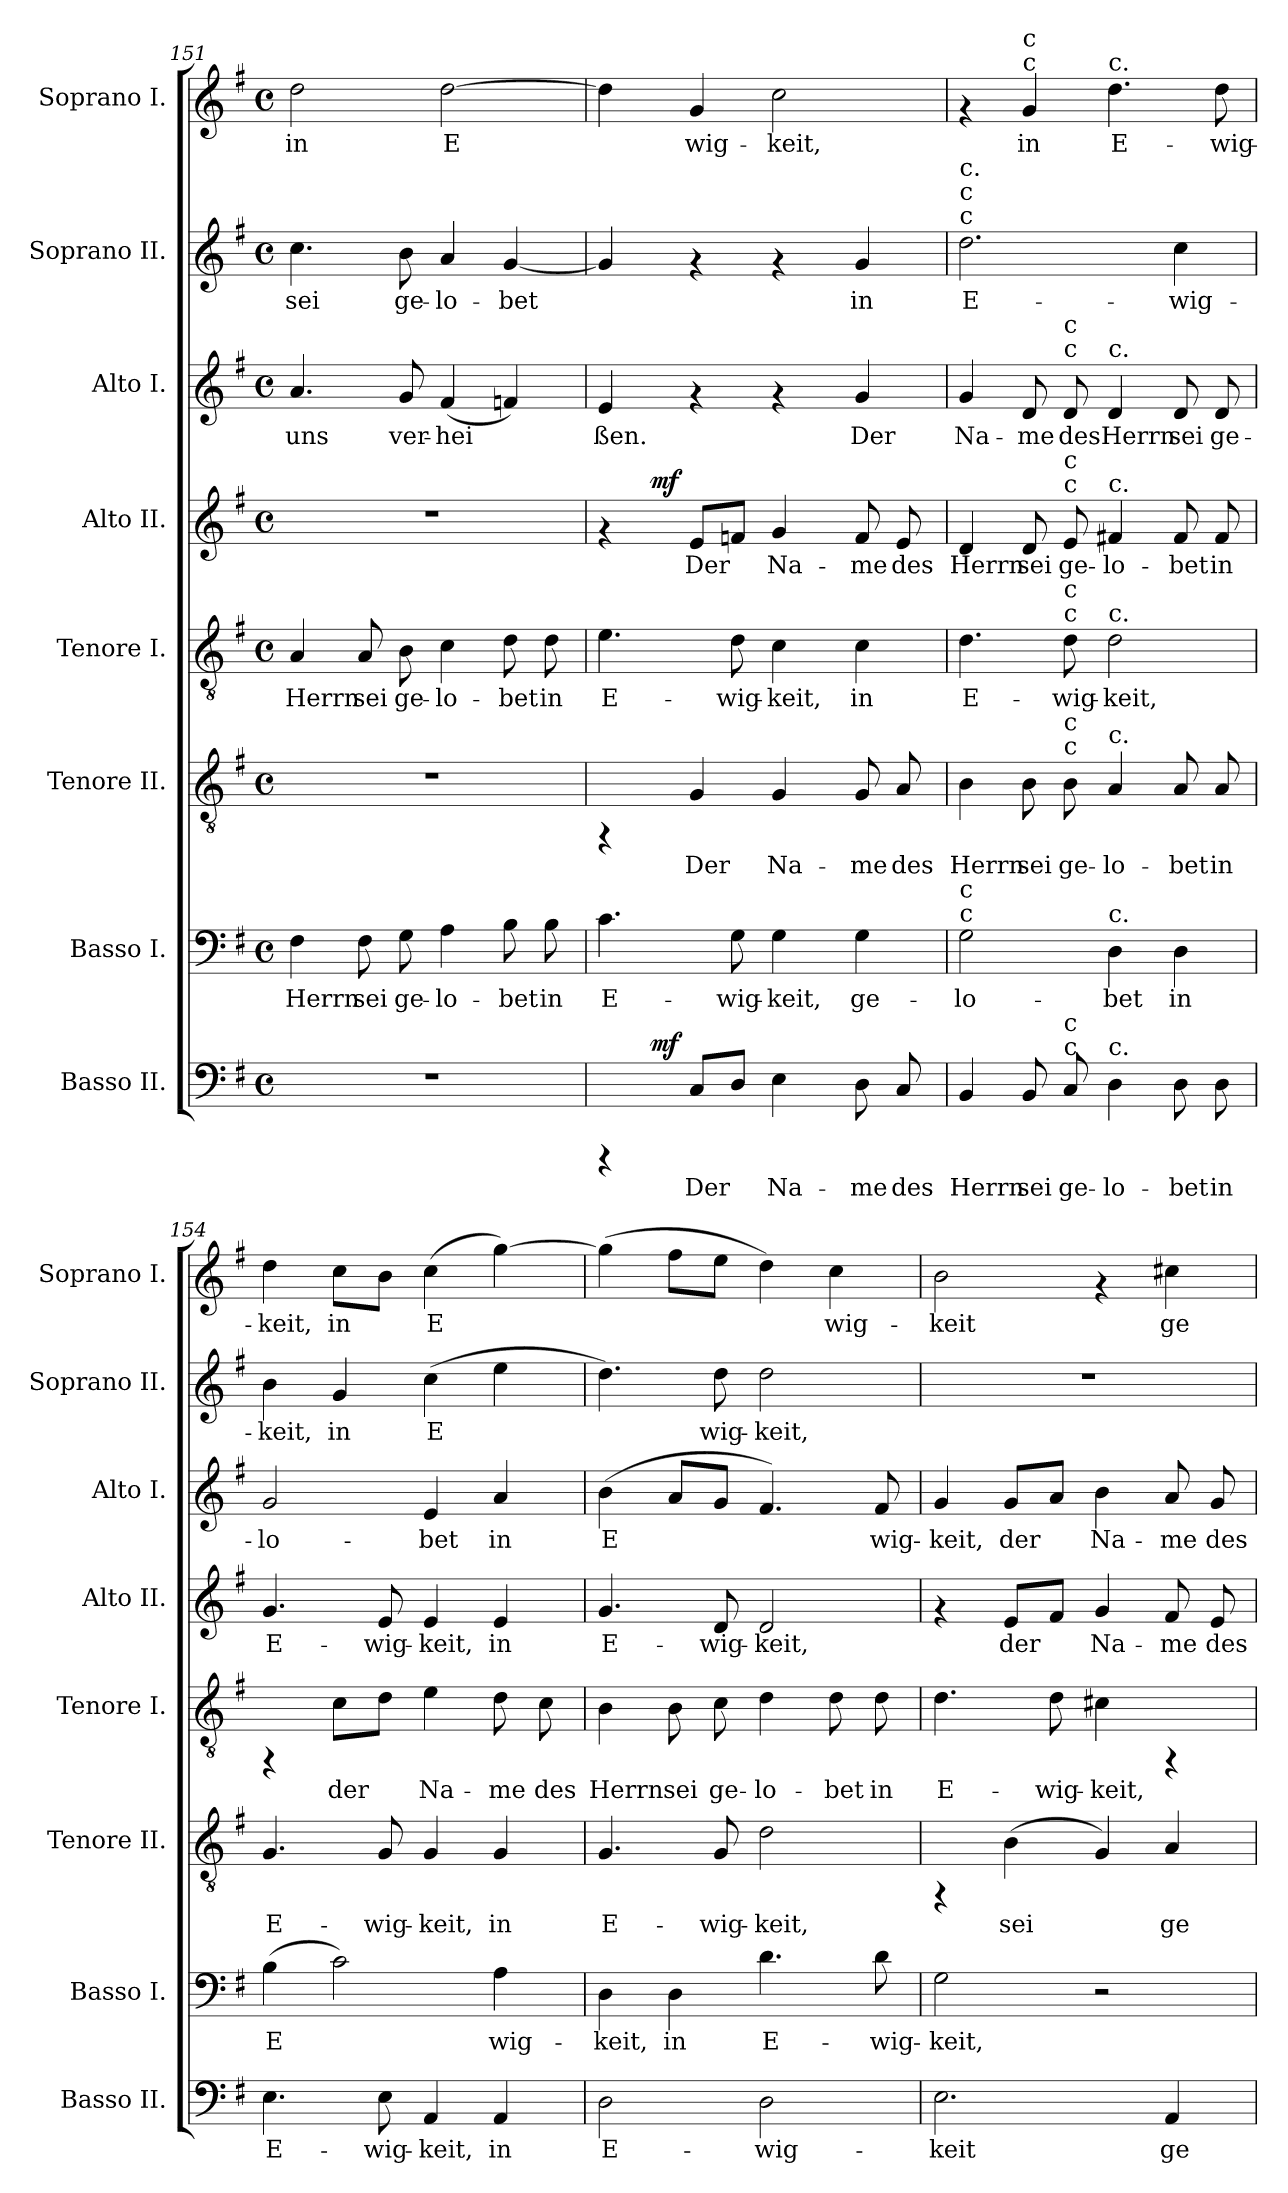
**kern	**text	**dynam	**kern	**text	**kern	**text	**kern	**text	**kern	**text	**dynam	**kern	**text	**kern	**text	**kern	**text
*part8	*part8	*part8	*part7	*part7	*part6	*part6	*part5	*part5	*part4	*part4	*part4	*part3	*part3	*part2	*part2	*part1	*part1
*staff8	*staff8	*staff8	*staff7	*staff7	*staff6	*staff6	*staff5	*staff5	*staff4	*staff4	*staff4	*staff3	*staff3	*staff2	*staff2	*staff1	*staff1
*I"Basso II.	*	*	*I"Basso I.	*	*I"Tenore II.	*	*I"Tenore I.	*	*I"Alto II.	*	*	*I"Alto I.	*	*I"Soprano II.	*	*I"Soprano I.	*
*I'Basso II.	*	*	*I'Basso I.	*	*I'Tenore II.	*	*I'Tenore I.	*	*I'Alto II.	*	*	*I'Alto I.	*	*I'Soprano II.	*	*I'Soprano I.	*
*clefF4	*	*	*clefF4	*	*clefGv2	*	*clefGv2	*	*clefG2	*	*	*clefG2	*	*clefG2	*	*clefG2	*
*k[f#]	*	*	*k[f#]	*	*k[f#]	*	*k[f#]	*	*k[f#]	*	*	*k[f#]	*	*k[f#]	*	*k[f#]	*
*G:	*	*	*G:	*	*G:	*	*G:	*	*G:	*	*	*G:	*	*G:	*	*G:	*
*M4/4	*	*	*M4/4	*	*M4/4	*	*M4/4	*	*M4/4	*	*	*M4/4	*	*M4/4	*	*M4/4	*
*met(c)	*	*	*met(c)	*	*met(c)	*	*met(c)	*	*met(c)	*	*	*met(c)	*	*met(c)	*	*met(c)	*
=151	=151	=151	=151	=151	=151	=151	=151	=151	=151	=151	=151	=151	=151	=151	=151	=151	=151
!	!	!	!	!LO:LY:b:cj	!	!	!	!LO:LY:b:cj	!	!	!	!	!LO:LY:b:cj	!	!LO:LY:b:cj	!	!LO:LY:b:cj
1r	.	.	4F#\	Herrn	1r	.	4A/	Herrn	1r	.	.	4.a/	uns	4.cc\	sei	2dd\	in
!	!	!	!	!LO:LY:b:cj	!	!	!	!LO:LY:b:cj	!	!	!	!	!	!	!	!	!
.	.	.	8F#\	sei	.	.	8A/	sei	.	.	.	.	.	.	.	.	.
!	!	!	!	!LO:LY:b:cj	!	!	!	!LO:LY:b:cj	!	!	!	!	!LO:LY:b:cj	!	!LO:LY:b:cj	!	!
.	.	.	8G\	ge-	.	.	8B\	ge-	.	.	.	8g/	ver-	8b\	ge-	.	.
!	!	!	!	!LO:LY:b:cj	!	!	!	!LO:LY:b:cj	!	!	!	!	!LO:LY:b:cj	!	!LO:LY:b:cj	!	!LO:LY:b:cj
.	.	.	4A\	-lo-	.	.	4c\	-lo-	.	.	.	(<4f#/	-hei-	4a/	-lo-	[>2dd\	E-
!	!	!	!	!LO:LY:b:cj	!	!	!	!LO:LY:b:cj	!	!	!	!	!LO:LY:b:cj	!	!LO:LY:b:cj	!	!
.	.	.	8B\	-bet	.	.	8d\	-bet	.	.	.	4fn/)	--	[<4g/	-bet	.	.
!	!	!	!	!LO:LY:b:cj	!	!	!	!LO:LY:b:cj	!	!	!	!	!	!	!	!	!
.	.	.	8B\	in	.	.	8d\	in	.	.	.	.	.	.	.	.	.
=152!	=152!	=152!	=152!	=152!	=152!	=152!	=152!	=152!	=152!	=152!	=152!	=152!	=152!	=152!	=152!	=152!	=152!
!	!	!	!	!LO:LY:b:cj	!	!	!	!LO:LY:b:cj	!	!	!	!	!LO:LY:b:cj	!	!LO:LY:b:cj	!	!LO:LY:b:cj
*^	*	*	*	*	*	*	*	*	*^	*	*	*	*	*	*	*	*
4rCCC	8ryy	.	.	4.c\	E-	4rFF	.	4.e\	E-	4rf	8ryy	.	.	4e/	-ßen.	4g/]	.	4dd\]	--
.	64ryy	.	.	.	.	.	.	.	.	.	64ryy	.	.	.	.	.	.	.	.
!	!	!	!LO:DY:a	!	!	!	!	!	!	!	!	!	!LO:DY:a	!	!	!	!	!	!
.	2ryy	.	mf	.	.	.	.	.	.	.	2ryy	.	mf	.	.	.	.	.	.
!	!	!LO:LY:b:cj	!	!	!	!	!LO:LY:b:cj	!	!	!	!	!LO:LY:b:cj	!	!	!	!	!	!	!LO:LY:b:cj
8C/L	.	Der	.	.	.	4G/	Der	.	.	8e/L	.	Der	.	4rf	.	4rf	.	4g/	-wig-
!	!	!LO:LY:b:cj	!	!	!LO:LY:b:cj	!	!	!	!LO:LY:b:cj	!	!	!LO:LY:b:cj	!	!	!	!	!	!	!
8D/J	.	.	.	8G\	-wig-	.	.	8d\	-wig-	8fn/J	.	.	.	.	.	.	.	.	.
!	!	!LO:LY:b:cj	!	!	!LO:LY:b:cj	!	!LO:LY:b:cj	!	!LO:LY:b:cj	!	!	!LO:LY:b:cj	!	!	!	!	!	!	!LO:LY:b:cj
4E\	.	Na-	.	4G\	-keit,	4G/	Na-	4c\	-keit,	4g/	.	Na-	.	4rf	.	4rf	.	2cc\	-keit,
.	4ryy	.	.	.	.	.	.	.	.	.	4ryy	.	.	.	.	.	.	.	.
!	!	!LO:LY:b:cj	!	!	!LO:LY:b:cj	!	!LO:LY:b:cj	!	!LO:LY:b:cj	!	!	!LO:LY:b:cj	!	!	!LO:LY:b:cj	!	!LO:LY:b:cj	!	!
8D\	.	-me	.	4G\	ge-	8G/	-me	4c\	in	8f/	.	-me	.	4g/	Der	4g/	in	.	.
!	!	!LO:LY:b:cj	!	!	!	!	!LO:LY:b:cj	!	!	!	!	!LO:LY:b:cj	!	!	!	!	!	!	!
8C/	.	des	.	.	.	8A/	des	.	.	8e/	.	des	.	.	.	.	.	.	.
.	16..ryy	.	.	.	.	.	.	.	.	.	16..ryy	.	.	.	.	.	.	.	.
!!LO:PB:g=z
=153!	=153!	=153!	=153!	=153!	=153!	=153!	=153!	=153!	=153!	=153!	=153!	=153!	=153!	=153!	=153!	=153!	=153!	=153!	=153!
!	!	!	!	!	!	!	!	!	!	!	!	!	!	!	!	!LO:TX:a:t=c	!	!	!
!	!	!	!	!	!	!	!	!	!	!	!	!	!	!	!	!LO:TX:a:t=c	!	!	!
!	!	!	!	!	!	!	!	!	!	!	!	!	!	!	!	!LO:TX:a:t=c.	!	!	!
!	!	!	!	!LO:TX:a:t=c	!	!	!	!	!	!	!	!	!	!	!	!	!	!	!
!	!	!	!	!LO:TX:a:t=c	!	!	!	!	!	!	!	!	!	!	!	!	!	!	!
!	!	!LO:LY:b:cj	!	!	!LO:LY:b:cj	!	!LO:LY:b:cj	!	!LO:LY:b:cj	!	!	!LO:LY:b:cj	!	!	!LO:LY:b:cj	!	!LO:LY:b:cj	!	!
*v	*v	*	*	*	*	*	*	*	*	*v	*v	*	*	*	*	*	*	*	*
4BB/	Herrn	.	2G\	-lo-	4B\	Herrn	4.d\	E-	4d/	Herrn	.	4g/	Na-	2.dd\	E-	4rf	.
!	!	!	!	!	!	!	!	!	!	!	!	!	!	!	!	!LO:TX:a:t=c	!
!	!	!	!	!	!	!	!	!	!	!	!	!	!	!	!	!LO:TX:a:t=c	!
!	!LO:LY:b:cj	!	!	!	!	!LO:LY:b:cj	!	!	!	!LO:LY:b:cj	!	!	!LO:LY:b:cj	!	!	!	!LO:LY:b:cj
8BB/	sei	.	.	.	8B\	sei	.	.	8d/	sei	.	8d/	-me	.	.	4g/	in
!	!	!	!	!	!	!	!	!	!	!	!	!LO:TX:a:t=c	!	!	!	!	!
!	!	!	!	!	!	!	!	!	!	!	!	!LO:TX:a:t=c	!	!	!	!	!
!	!	!	!	!	!	!	!	!	!LO:TX:a:t=c	!	!	!	!	!	!	!	!
!	!	!	!	!	!	!	!	!	!LO:TX:a:t=c	!	!	!	!	!	!	!	!
!	!	!	!	!	!	!	!LO:TX:a:t=c	!	!	!	!	!	!	!	!	!	!
!	!	!	!	!	!	!	!LO:TX:a:t=c	!	!	!	!	!	!	!	!	!	!
!	!	!	!	!	!LO:TX:a:t=c	!	!	!	!	!	!	!	!	!	!	!	!
!	!	!	!	!	!LO:TX:a:t=c	!	!	!	!	!	!	!	!	!	!	!	!
!LO:TX:a:t=c	!	!	!	!	!	!	!	!	!	!	!	!	!	!	!	!	!
!LO:TX:a:t=c	!	!	!	!	!	!	!	!	!	!	!	!	!	!	!	!	!
!	!LO:LY:b:cj	!	!	!	!	!LO:LY:b:cj	!	!LO:LY:b:cj	!	!LO:LY:b:cj	!	!	!LO:LY:b:cj	!	!	!	!
8C/	ge-	.	.	.	8B\	ge-	8d\	-wig-	8e/	ge-	.	8d/	des	.	.	.	.
!	!	!	!	!	!	!	!	!	!	!	!	!	!	!	!	!LO:TX:a:t=c.	!
!	!	!	!	!	!	!	!	!	!	!	!	!LO:TX:a:t=c.	!	!	!	!	!
!	!	!	!	!	!	!	!	!	!LO:TX:a:t=c.	!	!	!	!	!	!	!	!
!	!	!	!	!	!	!	!LO:TX:a:t=c.	!	!	!	!	!	!	!	!	!	!
!	!	!	!	!	!LO:TX:a:t=c.	!	!	!	!	!	!	!	!	!	!	!	!
!	!	!	!LO:TX:a:t=c.	!	!	!	!	!	!	!	!	!	!	!	!	!	!
!LO:TX:a:t=c.	!	!	!	!	!	!	!	!	!	!	!	!	!	!	!	!	!
!	!LO:LY:b:cj	!	!	!LO:LY:b:cj	!	!LO:LY:b:cj	!	!LO:LY:b:cj	!	!LO:LY:b:cj	!	!	!LO:LY:b:cj	!	!	!	!LO:LY:b:cj
4D\	-lo-	.	4D\	-bet	4A/	-lo-	2d\	-keit,	4f#X/	-lo-	.	4d/	Herrn	.	.	4.dd\	E-
!	!LO:LY:b:cj	!	!	!LO:LY:b:cj	!	!LO:LY:b:cj	!	!	!	!LO:LY:b:cj	!	!	!LO:LY:b:cj	!	!LO:LY:b:cj	!	!
8D\	-bet	.	4D\	in	8A/	-bet	.	.	8f#/	-bet	.	8d/	sei	4cc\	-wig-	.	.
!	!LO:LY:b:cj	!	!	!	!	!LO:LY:b:cj	!	!	!	!LO:LY:b:cj	!	!	!LO:LY:b:cj	!	!	!	!LO:LY:b:cj
8D\	in	.	.	.	8A/	in	.	.	8f#/	in	.	8d/	ge-	.	.	8dd\	-wig-
=154!	=154!	=154!	=154!	=154!	=154!	=154!	=154!	=154!	=154!	=154!	=154!	=154!	=154!	=154!	=154!	=154!	=154!
!	!LO:LY:b:cj	!	!	!LO:LY:b:cj	!	!LO:LY:b:cj	!	!	!	!LO:LY:b:cj	!	!	!LO:LY:b:cj	!	!LO:LY:b:cj	!	!LO:LY:b:cj
4.E\	E-	.	(>4B\	E-	4.G/	E-	4rFF	.	4.g/	E-	.	2g/	-lo-	4b\	-keit,	4dd\	-keit,
!	!	!	!	!LO:LY:b:cj	!	!	!	!LO:LY:b:cj	!	!	!	!	!	!	!LO:LY:b:cj	!	!LO:LY:b:cj
.	.	.	2c\)	--	.	.	8c\L	der	.	.	.	.	.	4g/	in	8cc\L	in
!	!LO:LY:b:cj	!	!	!	!	!LO:LY:b:cj	!	!LO:LY:b:cj	!	!LO:LY:b:cj	!	!	!	!	!	!	!LO:LY:b:cj
8E\	-wig-	.	.	.	8G/	-wig-	8d\J	.	8e/	-wig-	.	.	.	.	.	8b\J	.
!	!LO:LY:b:cj	!	!	!	!	!LO:LY:b:cj	!	!LO:LY:b:cj	!	!LO:LY:b:cj	!	!	!LO:LY:b:cj	!	!LO:LY:b:cj	!	!LO:LY:b:cj
4AA/	-keit,	.	.	.	4G/	-keit,	4e\	Na-	4e/	-keit,	.	4e/	-bet	(>4cc\	E-	(>4cc\	E-
!	!LO:LY:b:cj	!	!	!LO:LY:b:cj	!	!LO:LY:b:cj	!	!LO:LY:b:cj	!	!LO:LY:b:cj	!	!	!LO:LY:b:cj	!	!LO:LY:b:cj	!	!LO:LY:b:cj
4AA/	in	.	4A\	-wig-	4G/	in	8d\	-me	4e/	in	.	4a/	in	4ee\	--	[>4gg\)	--
!	!	!	!	!	!	!	!	!LO:LY:b:cj	!	!	!	!	!	!	!	!	!
.	.	.	.	.	.	.	8c\	des	.	.	.	.	.	.	.	.	.
=155!	=155!	=155!	=155!	=155!	=155!	=155!	=155!	=155!	=155!	=155!	=155!	=155!	=155!	=155!	=155!	=155!	=155!
!	!LO:LY:b:cj	!	!	!LO:LY:b:cj	!	!LO:LY:b:cj	!	!LO:LY:b:cj	!	!LO:LY:b:cj	!	!	!LO:LY:b:cj	!	!LO:LY:b:cj	!	!LO:LY:b:cj
2D\	E-	.	4D\	-keit,	4.G/	E-	4B\	Herrn	4.g/	E-	.	(>4b\	E-	4.dd\)	--	(>4gg\]	--
!	!	!	!	!LO:LY:b:cj	!	!	!	!LO:LY:b:cj	!	!	!	!	!LO:LY:b:cj	!	!	!	!LO:LY:b:cj
.	.	.	4D\	in	.	.	8B\	sei	.	.	.	8a/L	--	.	.	8ff#\L	--
!	!	!	!	!	!	!LO:LY:b:cj	!	!LO:LY:b:cj	!	!LO:LY:b:cj	!	!	!LO:LY:b:cj	!	!LO:LY:b:cj	!	!LO:LY:b:cj
.	.	.	.	.	8G/	-wig-	8c\	ge-	8d/	-wig-	.	8g/J	--	8dd\	-wig-	8ee\J	--
!	!LO:LY:b:cj	!	!	!LO:LY:b:cj	!	!LO:LY:b:cj	!	!LO:LY:b:cj	!	!LO:LY:b:cj	!	!	!LO:LY:b:cj	!	!LO:LY:b:cj	!	!LO:LY:b:cj
2D\	-wig-	.	4.d\	E-	2d\	-keit,	4d\	-lo-	2d/	-keit,	.	4.f#/)	--	2dd\	-keit,	4dd\)	--
!	!	!	!	!	!	!	!	!LO:LY:b:cj	!	!	!	!	!	!	!	!	!LO:LY:b:cj
.	.	.	.	.	.	.	8d\	-bet	.	.	.	.	.	.	.	4cc\	-wig-
!	!	!	!	!LO:LY:b:cj	!	!	!	!LO:LY:b:cj	!	!	!	!	!LO:LY:b:cj	!	!	!	!
.	.	.	8d\	-wig-	.	.	8d\	in	.	.	.	8f#/	-wig-	.	.	.	.
=156!	=156!	=156!	=156!	=156!	=156!	=156!	=156!	=156!	=156!	=156!	=156!	=156!	=156!	=156!	=156!	=156!	=156!
!	!LO:LY:b:cj	!	!	!LO:LY:b:cj	!	!	!	!LO:LY:b:cj	!	!	!	!	!LO:LY:b:cj	!	!	!	!LO:LY:b:cj
2.E\	-keit	.	2G\	-keit,	4rFF	.	4.d\	E-	4rf	.	.	4g/	-keit,	1r	.	2b\	-keit
!	!	!	!	!	!	!LO:LY:b:cj	!	!	!	!LO:LY:b:cj	!	!	!LO:LY:b:cj	!	!	!	!
.	.	.	.	.	(>4B\	sei	.	.	8e/L	der	.	8g/L	der	.	.	.	.
!	!	!	!	!	!	!	!	!LO:LY:b:cj	!	!LO:LY:b:cj	!	!	!LO:LY:b:cj	!	!	!	!
.	.	.	.	.	.	.	8d\	-wig-	8f#/J	.	.	8a/J	.	.	.	.	.
!	!	!	!	!	!	!LO:LY:b:cj	!	!LO:LY:b:cj	!	!LO:LY:b:cj	!	!	!LO:LY:b:cj	!	!	!	!
.	.	.	2r	.	4G/)	.	4c#X\	-keit,	4g/	Na-	.	4b\	Na-	.	.	4rf	.
!	!LO:LY:b:cj	!	!	!	!	!LO:LY:b:cj	!	!	!	!LO:LY:b:cj	!	!	!LO:LY:b:cj	!	!	!	!LO:LY:b:cj
4AA/	ge-	.	.	.	4A/	ge-	4rFF	.	8f#/	-me	.	8a/	-me	.	.	4cc#X\	ge-
!	!	!	!	!	!	!	!	!	!	!LO:LY:b:cj	!	!	!LO:LY:b:cj	!	!	!	!
.	.	.	.	.	.	.	.	.	8e/	des	.	8g/	des	.	.	.	.
=!	=!	=!	=!	=!	=!	=!	=!	=!	=!	=!	=!	=!	=!	=!	=!	=!	=!
*-	*-	*-	*-	*-	*-	*-	*-	*-	*-	*-	*-	*-	*-	*-	*-	*-	*-
